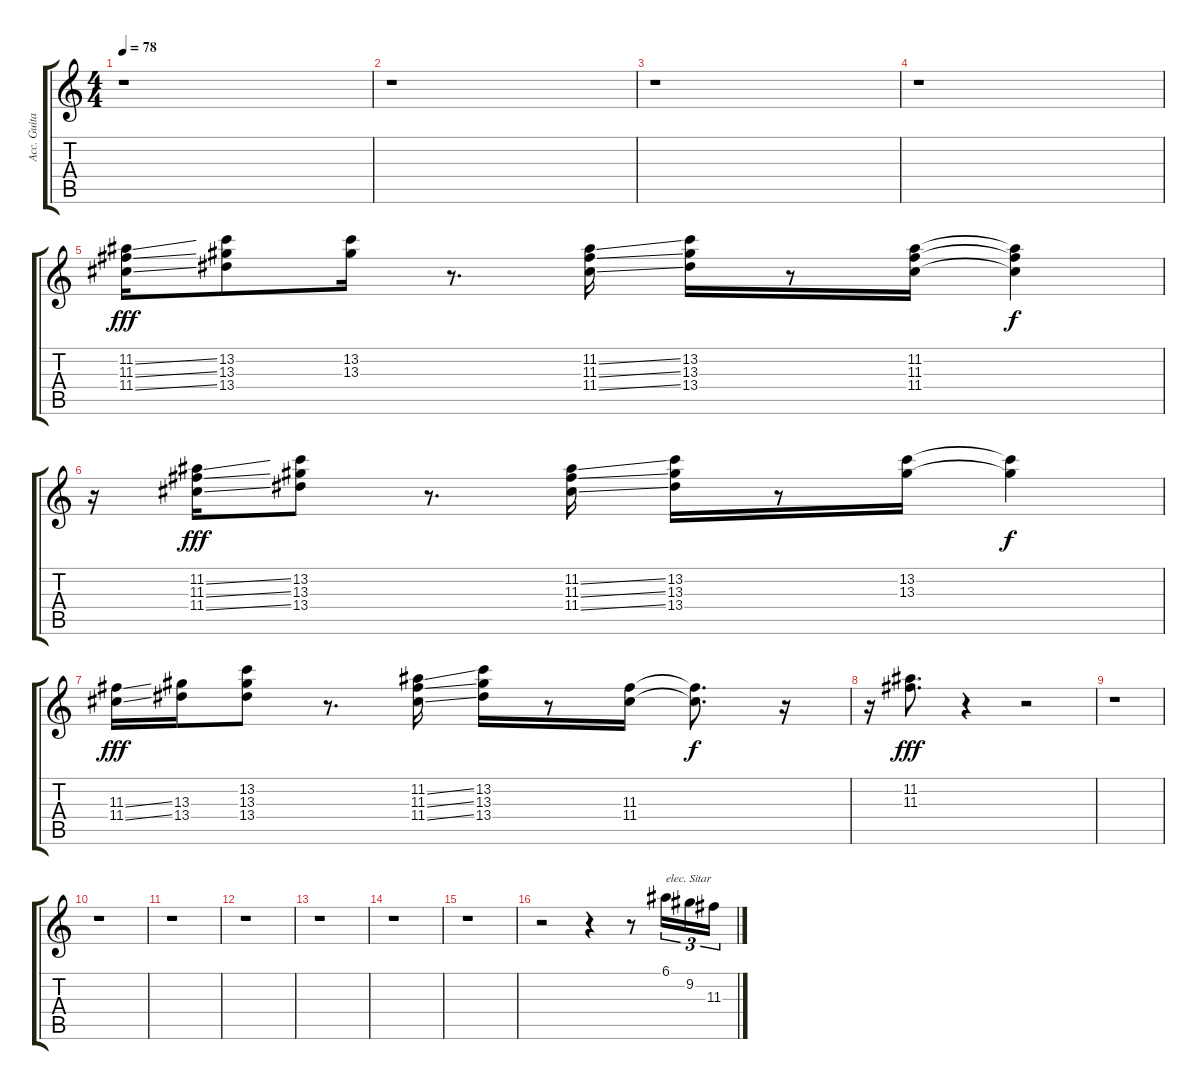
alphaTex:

\track ("Acc. Guitar / elec. Sitar" "Acc. Guita") {instrument acousticguitarsteel}
\staff {score tabs}
\tuning (E4 B3 G3 D3 A2 E2) {hide}
\ts (4 4)
\tempo 78
\clef g2
\ks c
r.1{dy f} |
r.1 |
r.1 |
r.1 |
(11.2{ss} 11.3{ss} 11.4{ss}).16{dy fff} (13.2 13.3 13.4).8 (13.2 13.3).16 r.8{d} (11.2{ss} 11.3{ss} 11.4{ss}).16 (13.2 13.3 13.4).16 r.8 (11.2 11.3 11.4).16 (11.2{t} 11.3{t} 11.4{t}).4{dy f} |
r.16 (11.2{ss} 11.3{ss} 11.4{ss}).16{dy fff} (13.2 13.3 13.4).8 r.8{d} (11.2{ss} 11.3{ss} 11.4{ss}).16 (13.2 13.3 13.4).16 r.8 (13.2 13.3).16 (13.2{t} 13.3{t}).4{dy f} |
(11.3{ss} 11.4{ss}).16{dy fff} (13.3 13.4).16 (13.2 13.3 13.4).8 r.8{d} (11.2{ss} 11.3{ss} 11.4{ss}).16 (13.2 13.3 13.4).16 r.8 (11.3 11.4).16 (11.3{t} 11.4{t}).8{d dy f} r.16 |
r.16 (11.2 11.3).8{d dy fff} r.4 r.2 |
r.1 |
r.1 |
r.1 |
r.1 |
r.1 |
r.1 |
r.1 |
r.2 r.4 r.8 6.1.16{tu (3 2) txt "elec. Sitar" instrument sitar} 9.2.16{tu (3 2)} 11.3.16{tu (3 2)}
